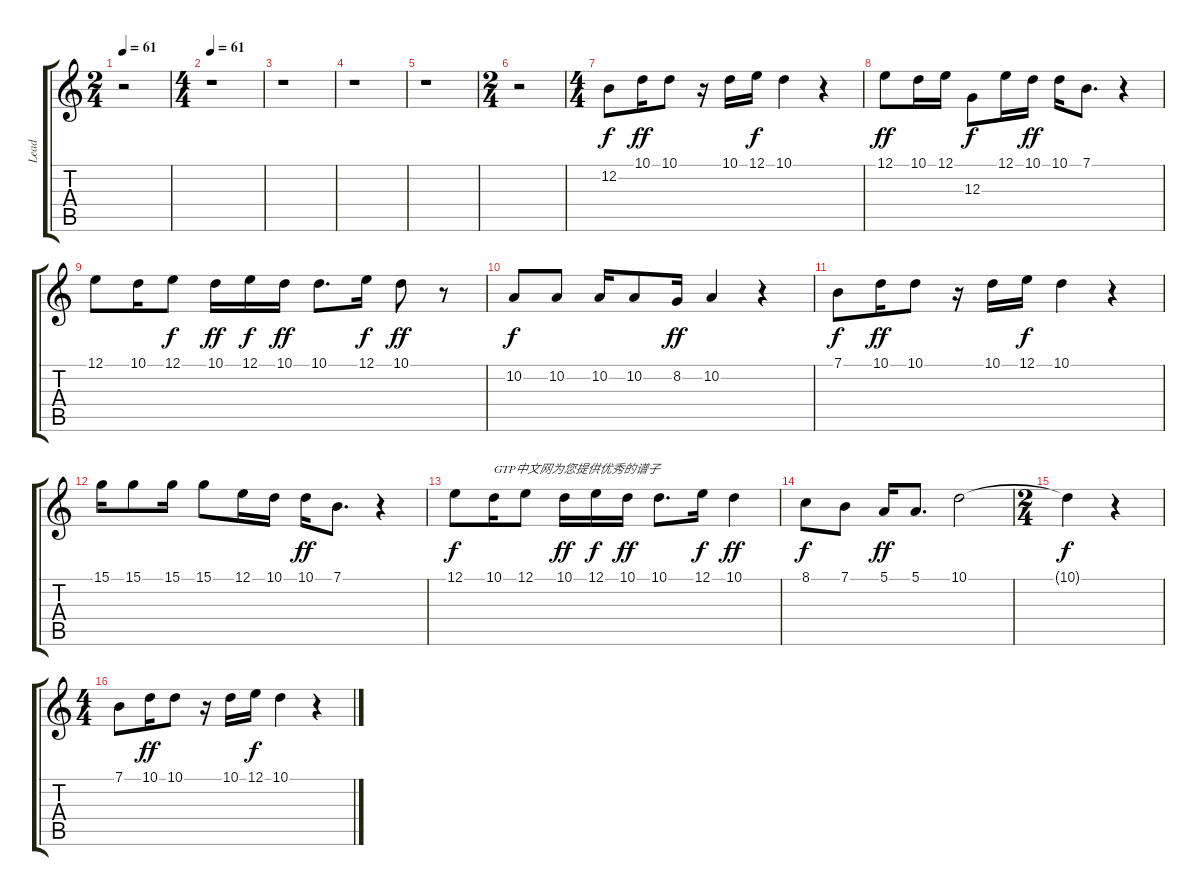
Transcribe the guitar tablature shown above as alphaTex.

\track ("Lead" "Lead") {instrument panflute}
\staff {score tabs}
\tuning (E4 B3 G3 D3 A2 E2) {hide}
\ts (2 4)
\tempo 61
\clef g2
\ks c
r.2{dy f instrument panflute} |
\ts (4 4)
\tempo 61
r.1 |
r.1 |
r.1 |
r.1 |
\ts (2 4)
r.2 |
\ts (4 4)
12.2.8 10.1.16{dy ff} 10.1.8 r.16 10.1.16 12.1.16{dy f} 10.1.4 r.4 |
12.1.8{dy ff} 10.1.16 12.1.16 12.3.8{dy f} 12.1.16 10.1.16{dy ff} 10.1.16 7.1.8{d} r.4 |
12.1.8 10.1.16 12.1.8{dy f} 10.1.16{dy ff} 12.1.16{dy f} 10.1.16{dy ff} 10.1.8{d} 12.1.16{dy f} 10.1.8{dy ff} r.8 |
10.2.8{dy f} 10.2.8 10.2.16 10.2.8 8.2.16{dy ff} 10.2.4 r.4 |
7.1.8{dy f} 10.1.16{dy ff} 10.1.8 r.16 10.1.16 12.1.16{dy f} 10.1.4 r.4 |
15.1.16 15.1.8 15.1.16 15.1.8 12.1.16 10.1.16 10.1.16{dy ff} 7.1.8{d} r.4 |
12.1.8{dy f} 10.1.16{txt "GTP中文网为您提供优秀的谱子"} 12.1.8 10.1.16{dy ff} 12.1.16{dy f} 10.1.16{dy ff} 10.1.8{d} 12.1.16{dy f} 10.1.4{dy ff} |
8.1.8{dy f} 7.1.8 5.1.16{dy ff} 5.1.8{d} 10.1.2 |
\ts (2 4)
10.1{t}.4{dy f} r.4 |
\ts (4 4)
7.1.8 10.1.16{dy ff} 10.1.8 r.16 10.1.16 12.1.16{dy f} 10.1.4 r.4
